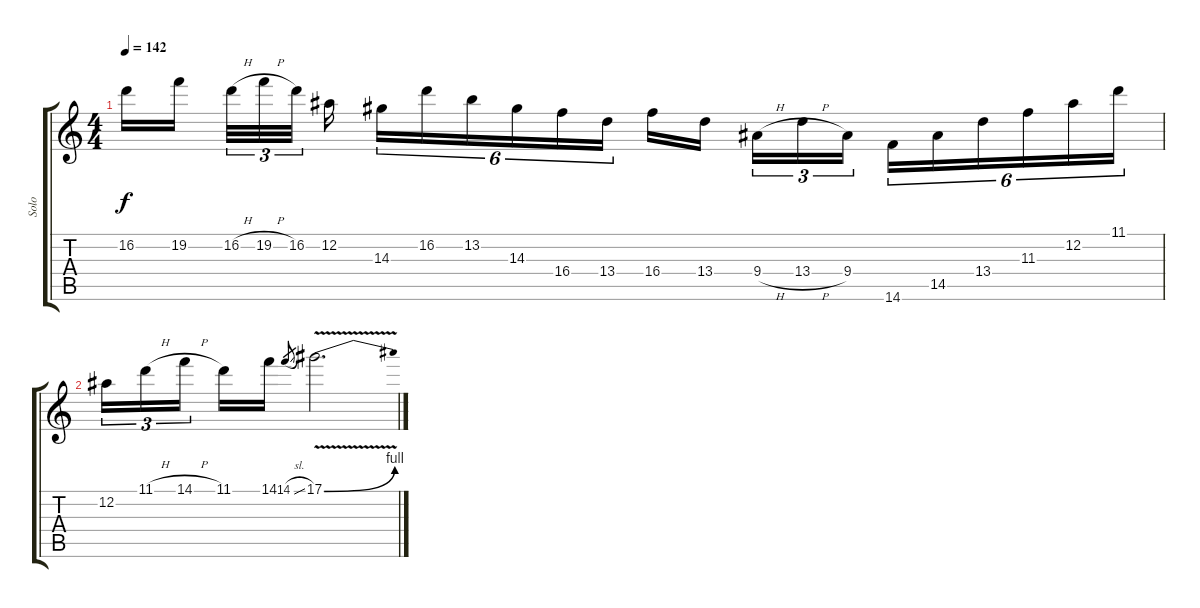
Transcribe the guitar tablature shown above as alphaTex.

\track ("Solo" "Solo") {instrument distortionguitar}
\staff {score tabs}
\tuning (Eb4 Bb3 Gb3 Db3 Ab2 Eb2) {hide}
\ts (4 4)
\tempo 142
\clef g2
\ks c
16.2.16{dy f} 19.2.16{beam splitsecondary} 16.2{h}.32{tu (3 2)} 19.2{h}.32{tu (3 2)} 16.2.32{tu (3 2) beam splitsecondary} 12.2.16 14.3.16{tu (6 4)} 16.2.16{tu (6 4)} 13.2.16{tu (6 4)} 14.3.16{tu (6 4)} 16.4.16{tu (6 4)} 13.4.16{tu (6 4)} 16.4.16 13.4.16{beam splitsecondary} 9.4{h}.16{tu (3 2)} 13.4{h}.16{tu (3 2)} 9.4.16{tu (3 2)} 14.6.16{tu (6 4)} 14.5.16{tu (6 4)} 13.4.16{tu (6 4)} 11.3.16{tu (6 4)} 12.2.16{tu (6 4)} 11.1.16{tu (6 4)} |
12.2.16{tu (3 2)} 11.1{h}.16{tu (3 2)} 14.1{h}.16{tu (3 2) beam splitsecondary} 11.1.16 14.1.16 14.1{sl}.8{gr} 17.1{be (bend 0 0 60 4) v}.2{d}
